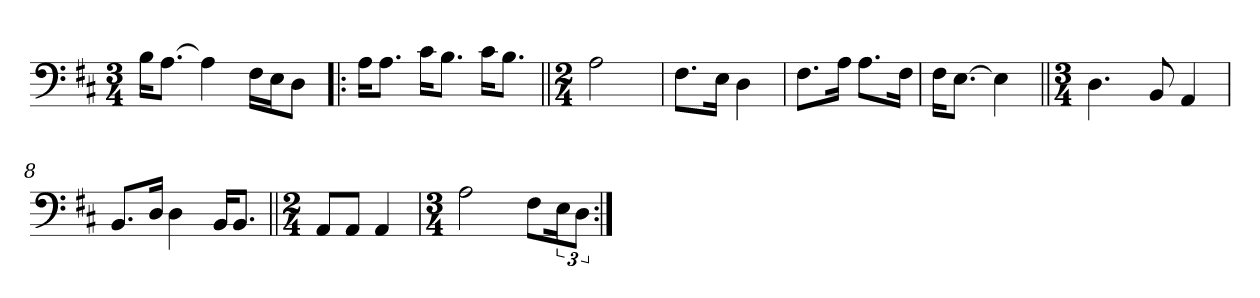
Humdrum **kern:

**kern
*part1
*staff1
*clefF4
*k[f#c#]
*M3/4
=1
16B\KL
[8.A\J
4A\]
16F#\LL
16E\J
8D\J
=2!|:
16A\KL
8.A\J
16c#\KL
8.B\J
16c#\KL
8.B\J
=3||
*M2/4
2A\
=4
8.F#\L
16E\Jk
4D\
=5
8.F#\L
16A\Jk
8.A\L
16F#\Jk
=6
16F#\KL
[8.E\J
4E\]
=7||
*M3/4
4.D\
8BB/
4AA/
=8
8.BB/L
16D/Jk
4D\
16BB/KL
8.BB/J
=9||
*M2/4
8AA/L
8AA/J
4AA/
=10
*M3/4
2A\
8F#\L
24E\K
12D\J
=:|!
*-
